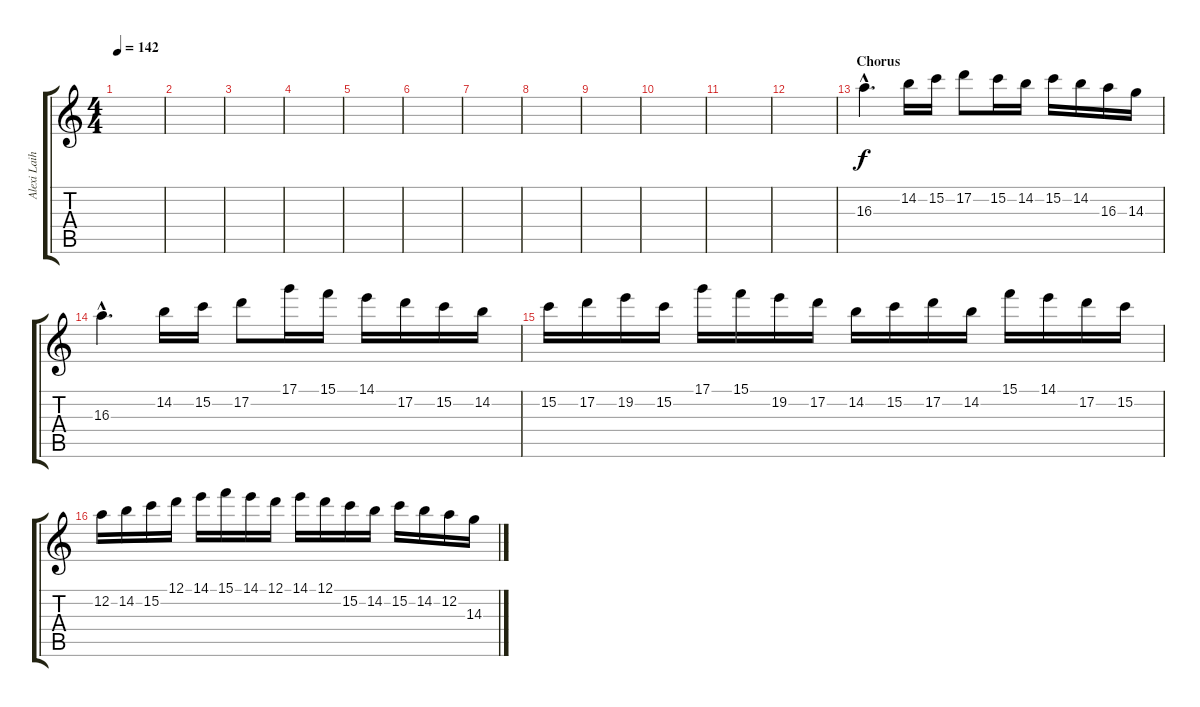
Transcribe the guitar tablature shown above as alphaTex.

\track ("Alexi Laiho-lead" "Alexi Laih") {instrument overdrivenguitar}
\staff {score tabs}
\tuning (D4 A3 F3 C3 G2 D2) {hide}
\ts (4 4)
\tempo 142
\clef g2
\ks c
|
|
|
|
|
|
|
|
|
|
|
|
\section ("" "Chorus")
16.3{hac}.4{d dy f} 14.2.16 15.2.16 17.2.8 15.2.16 14.2.16 15.2.16 14.2.16 16.3.16 14.3.16 |
16.3{hac}.4{d} 14.2.16 15.2.16 17.2.8 17.1.16 15.1.16 14.1.16 17.2.16 15.2.16 14.2.16 |
15.2.16 17.2.16 19.2.16 15.2.16 17.1.16 15.1.16 19.2.16 17.2.16 14.2.16 15.2.16 17.2.16 14.2.16 15.1.16 14.1.16 17.2.16 15.2.16 |
12.2.16 14.2.16 15.2.16 12.1.16 14.1.16 15.1.16 14.1.16 12.1.16 14.1.16 12.1.16 15.2.16 14.2.16 15.2.16 14.2.16 12.2.16 14.3.16
